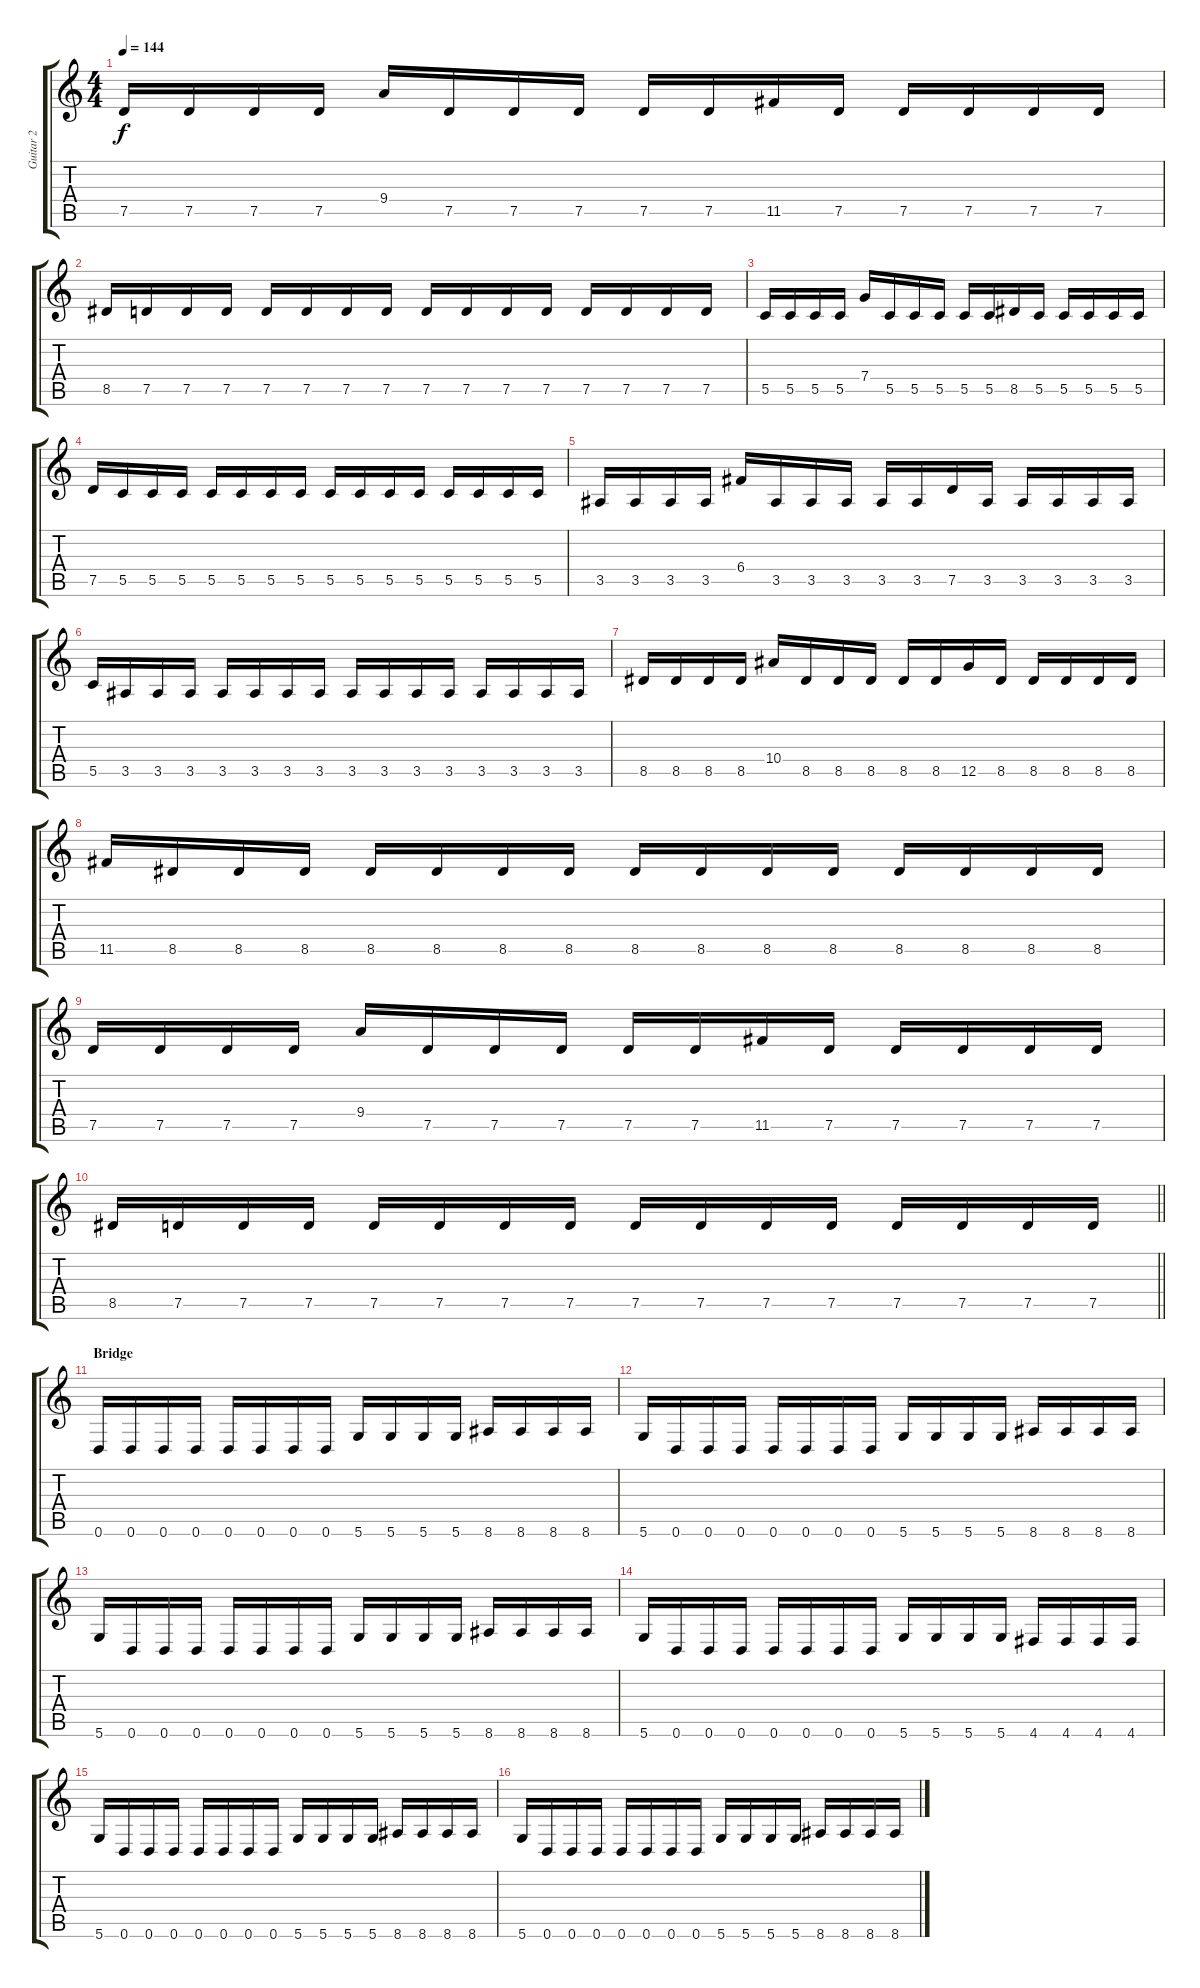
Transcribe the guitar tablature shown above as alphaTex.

\track ("Guitar 2" "Guitar 2") {instrument overdrivenguitar}
\staff {score tabs}
\tuning (D4 A3 F3 C3 G2 D2) {hide}
\ts (4 4)
\tempo 144
\clef g2
\ks c
7.5.16{dy f} 7.5.16 7.5.16 7.5.16 9.4.16 7.5.16 7.5.16 7.5.16 7.5.16 7.5.16 11.5.16 7.5.16 7.5.16 7.5.16 7.5.16 7.5.16 |
8.5.16 7.5.16 7.5.16 7.5.16 7.5.16 7.5.16 7.5.16 7.5.16 7.5.16 7.5.16 7.5.16 7.5.16 7.5.16 7.5.16 7.5.16 7.5.16 |
5.5.16 5.5.16 5.5.16 5.5.16 7.4.16 5.5.16 5.5.16 5.5.16 5.5.16 5.5.16 8.5.16 5.5.16 5.5.16 5.5.16 5.5.16 5.5.16 |
7.5.16 5.5.16 5.5.16 5.5.16 5.5.16 5.5.16 5.5.16 5.5.16 5.5.16 5.5.16 5.5.16 5.5.16 5.5.16 5.5.16 5.5.16 5.5.16 |
3.5.16 3.5.16 3.5.16 3.5.16 6.4.16 3.5.16 3.5.16 3.5.16 3.5.16 3.5.16 7.5.16 3.5.16 3.5.16 3.5.16 3.5.16 3.5.16 |
5.5.16 3.5.16 3.5.16 3.5.16 3.5.16 3.5.16 3.5.16 3.5.16 3.5.16 3.5.16 3.5.16 3.5.16 3.5.16 3.5.16 3.5.16 3.5.16 |
8.5.16 8.5.16 8.5.16 8.5.16 10.4.16 8.5.16 8.5.16 8.5.16 8.5.16 8.5.16 12.5.16 8.5.16 8.5.16 8.5.16 8.5.16 8.5.16 |
11.5.16 8.5.16 8.5.16 8.5.16 8.5.16 8.5.16 8.5.16 8.5.16 8.5.16 8.5.16 8.5.16 8.5.16 8.5.16 8.5.16 8.5.16 8.5.16 |
7.5.16 7.5.16 7.5.16 7.5.16 9.4.16 7.5.16 7.5.16 7.5.16 7.5.16 7.5.16 11.5.16 7.5.16 7.5.16 7.5.16 7.5.16 7.5.16 |
\barLineRight lightlight
8.5.16 7.5.16 7.5.16 7.5.16 7.5.16 7.5.16 7.5.16 7.5.16 7.5.16 7.5.16 7.5.16 7.5.16 7.5.16 7.5.16 7.5.16 7.5.16 |
\section ("" "Bridge")
0.6.16 0.6.16 0.6.16 0.6.16 0.6.16 0.6.16 0.6.16 0.6.16 5.6.16 5.6.16 5.6.16 5.6.16 8.6.16 8.6.16 8.6.16 8.6.16 |
5.6.16 0.6.16 0.6.16 0.6.16 0.6.16 0.6.16 0.6.16 0.6.16 5.6.16 5.6.16 5.6.16 5.6.16 8.6.16 8.6.16 8.6.16 8.6.16 |
5.6.16 0.6.16 0.6.16 0.6.16 0.6.16 0.6.16 0.6.16 0.6.16 5.6.16 5.6.16 5.6.16 5.6.16 8.6.16 8.6.16 8.6.16 8.6.16 |
5.6.16 0.6.16 0.6.16 0.6.16 0.6.16 0.6.16 0.6.16 0.6.16 5.6.16 5.6.16 5.6.16 5.6.16 4.6.16 4.6.16 4.6.16 4.6.16 |
5.6.16 0.6.16 0.6.16 0.6.16 0.6.16 0.6.16 0.6.16 0.6.16 5.6.16 5.6.16 5.6.16 5.6.16 8.6.16 8.6.16 8.6.16 8.6.16 |
5.6.16 0.6.16 0.6.16 0.6.16 0.6.16 0.6.16 0.6.16 0.6.16 5.6.16 5.6.16 5.6.16 5.6.16 8.6.16 8.6.16 8.6.16 8.6.16
